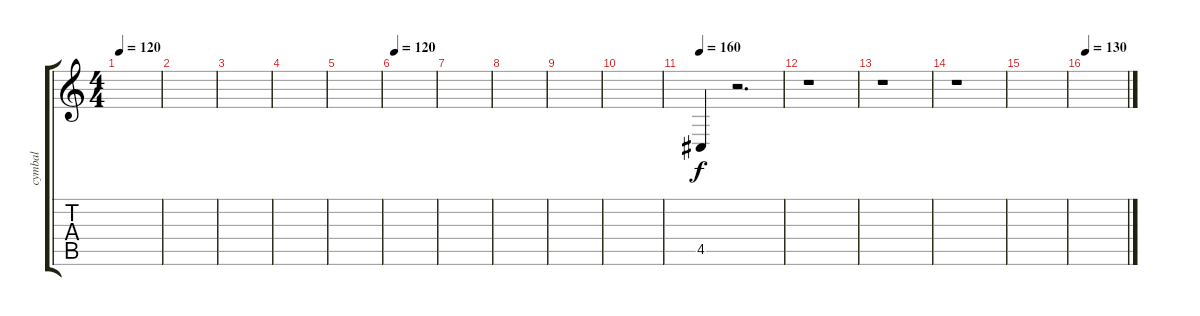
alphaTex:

\track ("cymbal" "cymbal") {instrument reversecymbal}
\staff {score tabs}
\tuning (E4 B3 G3 D3 A2 E2) {hide}
\ts (4 4)
\tempo 120
\clef g2
\ks c
|
|
|
|
|
\tempo 120
|
|
|
|
|
\tempo 160
4.5.4 r.2{d} |
r.1 |
r.1 |
r.1 |
|
\tempo 130
